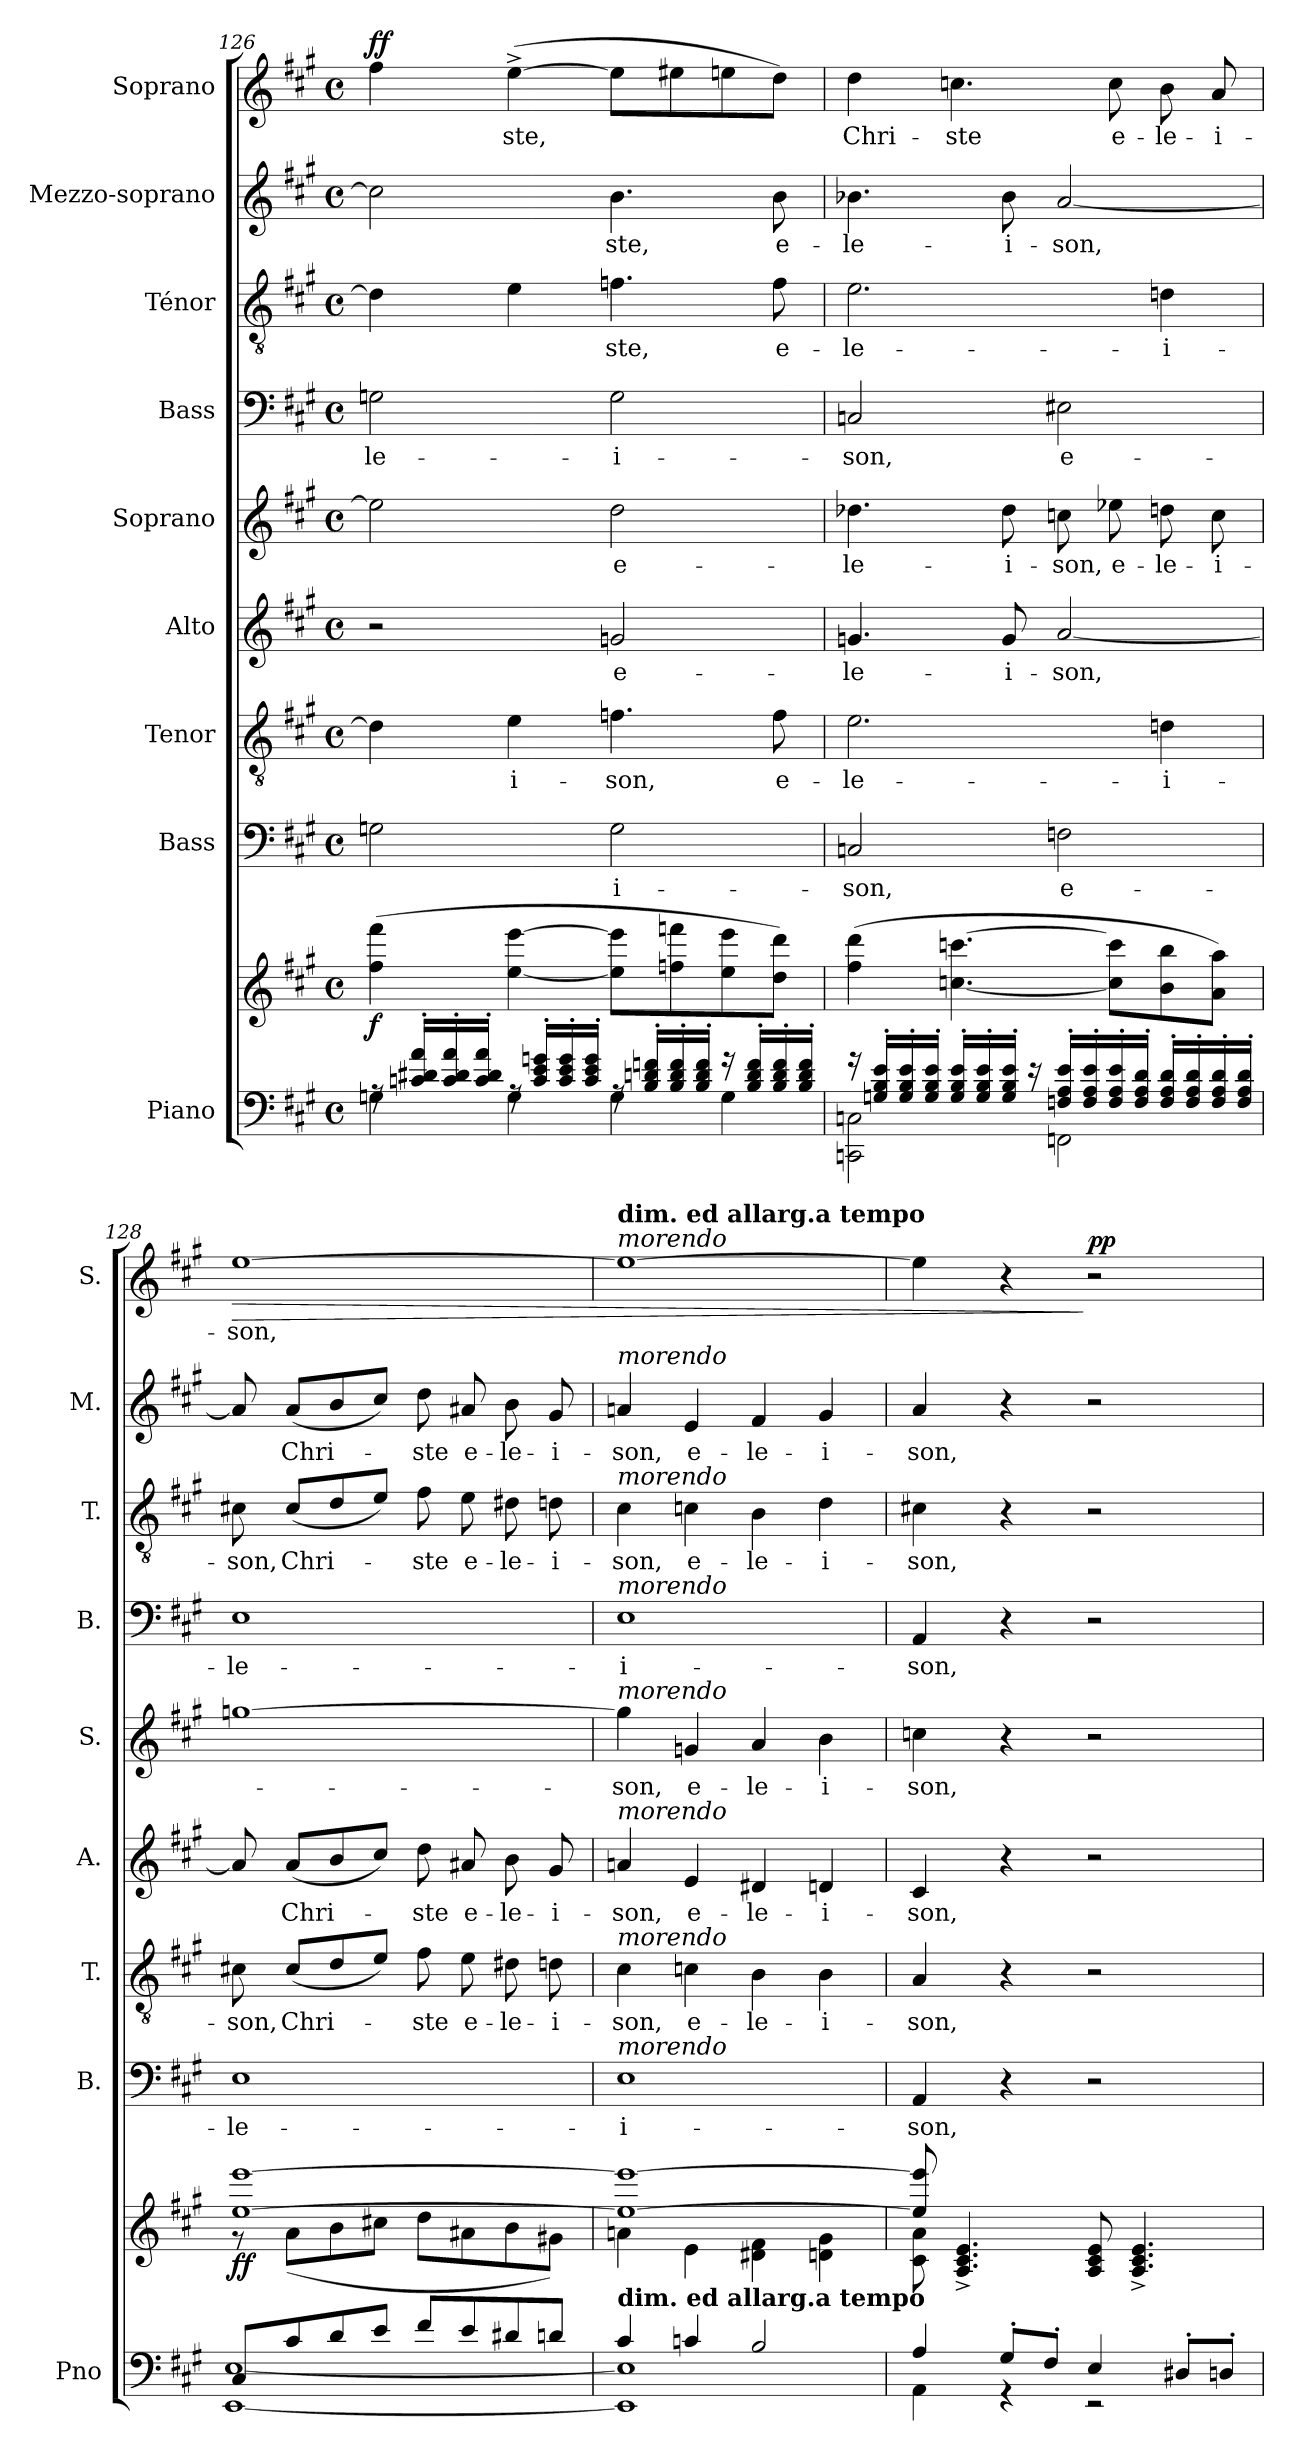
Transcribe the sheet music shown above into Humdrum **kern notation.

**kern	**kern	**dynam	**kern	**text	**kern	**text	**kern	**text	**kern	**text	**kern	**text	**kern	**text	**kern	**text	**kern	**text	**dynam
*part9	*part9	*part9	*part8	*part8	*part7	*part7	*part6	*part6	*part5	*part5	*part4	*part4	*part3	*part3	*part2	*part2	*part1	*part1	*part1
*staff10	*staff9	*staff9/10	*staff8	*staff8	*staff7	*staff7	*staff6	*staff6	*staff5	*staff5	*staff4	*staff4	*staff3	*staff3	*staff2	*staff2	*staff1	*staff1	*staff1
*I"Piano	*	*	*I"Bass	*	*I"Tenor	*	*I"Alto	*	*I"Soprano	*	*I"Bass	*	*I"Ténor	*	*I"Mezzo-soprano	*	*I"Soprano	*	*
*I'Pno	*	*	*I'B.	*	*I'T.	*	*I'A.	*	*I'S.	*	*I'B.	*	*I'T.	*	*I'M.	*	*I'S.	*	*
*clefF4	*clefG2	*	*clefF4	*	*clefGv2	*	*clefG2	*	*clefG2	*	*clefF4	*	*clefGv2	*	*clefG2	*	*clefG2	*	*
*	*	*	*	*	*	*	*	*	*ITrd1c2	*	*	*	*	*	*	*	*	*	*
*k[f#c#g#]	*k[f#c#g#]	*	*k[f#c#g#]	*	*k[f#c#g#]	*	*k[f#c#g#]	*	*k[f#]	*	*k[f#c#g#]	*	*k[f#c#g#]	*	*k[f#c#g#]	*	*k[f#c#g#]	*	*
*M4/4	*M4/4	*	*M4/4	*	*M4/4	*	*M4/4	*	*M4/4	*	*M4/4	*	*M4/4	*	*M4/4	*	*M4/4	*	*
*met(c)	*met(c)	*	*met(c)	*	*met(c)	*	*met(c)	*	*met(c)	*	*met(c)	*	*met(c)	*	*met(c)	*	*met(c)	*	*
=126	=126	=126	=126	=126	=126	=126	=126	=126	=126	=126	=126	=126	=126	=126	=126	=126	=126	=126	=126
*^	*	*	*	*	*	*	*	*	*	*	*	*	*	*	*	*	*	*	*
!	!	!	!LO:DY:b	!	!	!	!	!	!	!	!	!	!LO:LY:b	!	!	!	!	!	!	!LO:DY:a
16rA	4Gn\	(4ff#\ 4fff#\	f	2Gn\	.	4d#\]	.	2r	.	2dd-i\]	.	2Gn\	-le-	4d#\]	.	2cc\]	.	4ff#\	.	ff
16cn/' 16d#X/' 16a/'LL	.	.	.	.	.	.	.	.	.	.	.	.	.	.	.	.	.	.	.	.
16c/' 16d#/' 16a/'	.	.	.	.	.	.	.	.	.	.	.	.	.	.	.	.	.	.	.	.
16c/' 16d#/' 16a/'JJ	.	.	.	.	.	.	.	.	.	.	.	.	.	.	.	.	.	.	.	.
!	!	!	!	!	!	!	!LO:LY:b	!	!	!	!	!	!	!	!	!	!	!	!LO:LY:b	!
16rA	4G\	[4ee\ [4eee\	.	.	.	4e\	-i-	.	.	.	.	.	.	4e\	.	.	.	([4ee^\	-ste,	.
16c/' 16e/' 16gn/'LL	.	.	.	.	.	.	.	.	.	.	.	.	.	.	.	.	.	.	.	.
16c/' 16e/' 16g/'	.	.	.	.	.	.	.	.	.	.	.	.	.	.	.	.	.	.	.	.
16c/' 16e/' 16g/'JJ	.	.	.	.	.	.	.	.	.	.	.	.	.	.	.	.	.	.	.	.
!	!	!	!	!	!LO:LY:b	!	!LO:LY:b	!	!LO:LY:b	!	!LO:LY:b	!	!LO:LY:b	!	!LO:LY:b	!	!LO:LY:b	!	!	!
16rA	4G\	8ee\] 8eee\]L	.	2G\	-i-	4.fn\	-son,	2gn/	e-	2cci\	e-	2G\	-i-	4.fn\	-ste,	4.b\	-ste,	8ee\L]	.	.
16B/' 16dn/' 16fn/'LL	.	.	.	.	.	.	.	.	.	.	.	.	.	.	.	.	.	.	.	.
16B/' 16d/' 16f/'	.	8ffn\ 8fffn\	.	.	.	.	.	.	.	.	.	.	.	.	.	.	.	8ee#X\	.	.
16B/' 16d/' 16f/'JJ	.	.	.	.	.	.	.	.	.	.	.	.	.	.	.	.	.	.	.	.
16r	4G\	8ee\ 8eee\	.	.	.	.	.	.	.	.	.	.	.	.	.	.	.	8een\	.	.
16B/' 16d/' 16f/'LL	.	.	.	.	.	.	.	.	.	.	.	.	.	.	.	.	.	.	.	.
!	!	!	!	!	!	!	!LO:LY:b	!	!	!	!	!	!	!	!LO:LY:b	!	!LO:LY:b	!	!	!
16B/' 16d/' 16f/'	.	8dd\ 8ddd\J)	.	.	.	8f\	e-	.	.	.	.	.	.	8f\	e-	8b\	e-	8dd\J)	.	.
16B/' 16d/' 16f/'JJ	.	.	.	.	.	.	.	.	.	.	.	.	.	.	.	.	.	.	.	.
!!LO:PB:g=z
=127	=127	=127	=127	=127	=127	=127	=127	=127	=127	=127	=127	=127	=127	=127	=127	=127	=127	=127	=127	=127
!	!	!	!	!	!LO:LY:b	!	!LO:LY:b	!	!LO:LY:b	!	!LO:LY:b	!	!LO:LY:b	!	!LO:LY:b	!	!LO:LY:b	!	!LO:LY:b	!
16rg	2CCn\ 2Cn\	(4ff#\ 4ddd\	.	2Cn/	-son,	2.e\	-le-	4.gn/	-le-	4.cc-Xi\	-le-	2Cn/	-son,	2.e\	-le-	4.b-X\	-le-	4dd\	Chri-	.
16Gn/' 16B/' 16e/'LL	.	.	.	.	.	.	.	.	.	.	.	.	.	.	.	.	.	.	.	.
16G/' 16B/' 16e/'	.	.	.	.	.	.	.	.	.	.	.	.	.	.	.	.	.	.	.	.
16G/' 16B/' 16e/'JJ	.	.	.	.	.	.	.	.	.	.	.	.	.	.	.	.	.	.	.	.
!	!	!	!	!	!	!	!	!	!	!	!	!	!	!	!	!	!	!	!LO:LY:b	!
16G/' 16B/' 16e/'LL	.	[4.ccn\ [4.cccn\	.	.	.	.	.	.	.	.	.	.	.	.	.	.	.	4.ccn\	-ste	.
16G/' 16B/' 16e/'	.	.	.	.	.	.	.	.	.	.	.	.	.	.	.	.	.	.	.	.
!	!	!	!	!	!	!	!	!	!LO:LY:b	!	!LO:LY:b	!	!	!	!	!	!LO:LY:b	!	!	!
16G/' 16B/' 16e/'JJ	.	.	.	.	.	.	.	8g/	-i-	8cc-i\	-i-	.	.	.	.	8b-\	-i-	.	.	.
16re	.	.	.	.	.	.	.	.	.	.	.	.	.	.	.	.	.	.	.	.
!	!	!	!	!	!LO:LY:b	!	!	!	!LO:LY:b	!	!LO:LY:b	!	!LO:LY:b	!	!	!	!LO:LY:b	!	!	!
16Fn/' 16A/' 16e/'LL	2FFn\	.	.	2Fn\	e-	.	.	[2a/	-son,	8b-Xi\	-son,	2E#X\	e-	.	.	[2a/	-son,	.	.	.
16F/' 16A/' 16e/'	.	.	.	.	.	.	.	.	.	.	.	.	.	.	.	.	.	.	.	.
!	!	!	!	!	!	!	!	!	!	!	!LO:LY:b	!	!	!	!	!	!	!	!LO:LY:b	!
16F/' 16A/' 16e/'	.	8cc\] 8ccc\]L	.	.	.	.	.	.	.	8dd-Xi\	e-	.	.	.	.	.	.	8cc\	e-	.
16F/' 16A/' 16d/'JJ	.	.	.	.	.	.	.	.	.	.	.	.	.	.	.	.	.	.	.	.
!	!	!	!	!	!	!	!LO:LY:b	!	!	!	!LO:LY:b	!	!	!	!LO:LY:b	!	!	!	!LO:LY:b	!
16F/' 16A/' 16d/'LL	.	8b\ 8bb\	.	.	.	4dn\	-i-	.	.	8ccni\	-le-	.	.	4dn\	-i-	.	.	8b\	-le-	.
16F/' 16A/' 16d/'	.	.	.	.	.	.	.	.	.	.	.	.	.	.	.	.	.	.	.	.
!	!	!	!	!	!	!	!	!	!	!	!LO:LY:b	!	!	!	!	!	!	!	!LO:LY:b	!
16F/' 16A/' 16d/'	.	8a\ 8aa\J)	.	.	.	.	.	.	.	8b-i\	-i-	.	.	.	.	.	.	8a/	-i-	.
16F/' 16A/' 16d/'JJ	.	.	.	.	.	.	.	.	.	.	.	.	.	.	.	.	.	.	.	.
=128	=128	=128	=128	=128	=128	=128	=128	=128	=128	=128	=128	=128	=128	=128	=128	=128	=128	=128	=128	=128
*	*	*^	*	*	*	*	*	*	*	*	*	*	*	*	*	*	*	*	*	*
!	!	!	!	!LO:DY:b	!	!LO:LY:b	!	!LO:LY:b	!	!	!	!	!	!LO:LY:b	!	!LO:LY:b	!	!	!	!LO:LY:b	!LO:HP:b
8C#/L	[1EE [1E	[1ee [1eee	8r	ff	1E	-le-	8c#X\	-son,	8a/]	.	[1ffni	.	1E	-le-	8c#X\	-son,	8a/]	.	[1ee	-son,	>
!	!	!	!	!	!	!	!	!LO:LY:b	!	!LO:LY:b	!	!	!	!	!	!LO:LY:b	!	!LO:LY:b	!	!	!
8c#/	.	.	(8a\L	.	.	.	(>8c#/L	Chri-	(>8a/L	Chri-	.	.	.	.	(>8c#/L	Chri-	(>8a/L	Chri-	.	.	.
8d/	.	.	8b\	.	.	.	8d/	.	8b/	.	.	.	.	.	8d/	.	8b/	.	.	.	.
8e/J	.	.	8cc#X\J	.	.	.	8e/J)	.	8cc#/J)	.	.	.	.	.	8e/J)	.	8cc#/J)	.	.	.	.
!	!	!	!	!	!	!	!	!LO:LY:b	!	!LO:LY:b	!	!	!	!	!	!LO:LY:b	!	!LO:LY:b	!	!	!
8f#/L	.	.	8dd\L	.	.	.	8f#\	-ste	8dd\	-ste	.	.	.	.	8f#\	-ste	8dd\	-ste	.	.	.
!	!	!	!	!	!	!	!	!LO:LY:b	!	!LO:LY:b	!	!	!	!	!	!LO:LY:b	!	!LO:LY:b	!	!	!
8e/	.	.	8a#X\	.	.	.	8e\	e-	8a#X/	e-	.	.	.	.	8e\	e-	8a#X/	e-	.	.	.
!	!	!	!	!	!	!	!	!LO:LY:b	!	!LO:LY:b	!	!	!	!	!	!LO:LY:b	!	!LO:LY:b	!	!	!
8d#X/	.	.	8b\	.	.	.	8d#X\	-le-	8b\	-le-	.	.	.	.	8d#X\	-le-	8b\	-le-	.	.	.
!	!	!	!	!	!	!	!	!LO:LY:b	!	!LO:LY:b	!	!	!	!	!	!LO:LY:b	!	!LO:LY:b	!	!	!
8dn/J	.	.	8g#X\J)	.	.	.	8dn\	-i-	8g#/	-i-	.	.	.	.	8dn\	-i-	8g#/	-i-	.	.	.
=129	=129	=129	=129	=129	=129	=129	=129	=129	=129	=129	=129	=129	=129	=129	=129	=129	=129	=129	=129	=129	=129
!	!	!	!	!	!	!	!	!	!	!	!	!	!	!	!	!	!	!	!LO:TX:a:i:t=morendo	!	!
!	!	!	!	!	!	!	!	!	!	!	!	!	!	!	!	!	!	!	!LO:TX:a:B:t=dim. ed allarg.a tempo	!	!
!	!	!	!	!	!	!	!	!	!	!	!	!	!	!	!	!	!LO:TX:a:i:t=morendo	!	!	!	!
!	!	!	!	!	!	!	!	!	!	!	!	!	!	!	!LO:TX:a:i:t=morendo	!	!	!	!	!	!
!	!	!	!	!	!	!	!	!	!	!	!	!	!LO:TX:a:i:t=morendo	!	!	!	!	!	!	!	!
!	!	!	!	!	!	!	!	!	!	!	!LO:TX:a:i:t=morendo	!	!	!	!	!	!	!	!	!	!
!	!	!	!	!	!	!	!	!	!LO:TX:a:i:t=morendo	!	!	!	!	!	!	!	!	!	!	!	!
!	!	!	!	!	!	!	!LO:TX:a:i:t=morendo	!	!	!	!	!	!	!	!	!	!	!	!	!	!
!	!	!	!	!	!LO:TX:a:i:t=morendo	!	!	!	!	!	!	!	!	!	!	!	!	!	!	!	!
!LO:TX:a:B:t=dim. ed allarg.a tempo	!	!	!	!	!	!	!	!	!	!	!	!	!	!	!	!	!	!	!	!	!
!	!	!	!	!	!	!LO:LY:b	!	!LO:LY:b	!	!LO:LY:b	!	!LO:LY:b	!	!LO:LY:b	!	!LO:LY:b	!	!LO:LY:b	!	!	!
4c#/	1EE] 1E]	1ee_ 1eee_	4an\	.	1E	-i-	4c#\	-son,	4an/	-son,	4ffi\]	-son,	1E	-i-	4c#\	-son,	4an/	-son,	1ee_	.	.
!	!	!	!	!	!	!	!	!LO:LY:b	!	!LO:LY:b	!	!LO:LY:b	!	!	!	!LO:LY:b	!	!LO:LY:b	!	!	!
4cn/	.	.	4e\	.	.	.	4cn\	e-	4e/	e-	4fni/	e-	.	.	4cn\	e-	4e/	e-	.	.	.
!	!	!	!	!	!	!	!	!LO:LY:b	!	!LO:LY:b	!	!LO:LY:b	!	!	!	!LO:LY:b	!	!LO:LY:b	!	!	!
2B/	.	.	4d#X\ 4f#\	.	.	.	4B\	-le-	4d#X/	-le-	4gi/	-le-	.	.	4B\	-le-	4f#/	-le-	.	.	.
!	!	!	!	!	!	!	!	!LO:LY:b	!	!LO:LY:b	!	!LO:LY:b	!	!	!	!LO:LY:b	!	!LO:LY:b	!	!	!
.	.	.	4dn\ 4g#\	.	.	.	4B\	-i-	4dn/	-i-	4ai\	-i-	.	.	4d\	-i-	4g#/	-i-	.	.	.
=130	=130	=130	=130	=130	=130	=130	=130	=130	=130	=130	=130	=130	=130	=130	=130	=130	=130	=130	=130	=130	=130
!	!	!	!	!	!	!LO:LY:b	!	!LO:LY:b	!	!LO:LY:b	!	!LO:LY:b	!	!LO:LY:b	!	!LO:LY:b	!	!LO:LY:b	!	!	!
4A/	4AA\	8ee/] 8eee/]	8c#\ 8a\	.	4AA/	-son,	4A/	-son,	4c#/	-son,	4b-Xi\	-son,	4AA/	-son,	4c#X\	-son,	4a/	-son,	4ee\]	.	.
.	.	4.A/^ 4.c#/^ 4.e/^	8ryy	.	.	.	.	.	.	.	.	.	.	.	.	.	.	.	.	.	.
8G#'/L	4r	.	4ryy	.	4r	.	4r	.	4r	.	4r	.	4r	.	4r	.	4r	.	4r	.	.
8F#'/J	.	.	.	.	.	.	.	.	.	.	.	.	.	.	.	.	.	.	.	.	.
!	!	!	!	!	!	!	!	!	!	!	!	!	!	!	!	!	!	!	!	!	!LO:DY:n=1:a
4E/	2r	8A/ 8c#/ 8e/	2ryy	.	2r	.	2r	.	2r	.	2r	.	2r	.	2r	.	2r	.	2r	.	] pp
.	.	4.A/^ 4.c#/^ 4.e/^	.	.	.	.	.	.	.	.	.	.	.	.	.	.	.	.	.	.	.
8D#X'/L	.	.	.	.	.	.	.	.	.	.	.	.	.	.	.	.	.	.	.	.	.
8Dn'/J	.	.	.	.	.	.	.	.	.	.	.	.	.	.	.	.	.	.	.	.	.
*v	*v	*	*	*	*	*	*	*	*	*	*	*	*	*	*	*	*	*	*	*	*
*	*v	*v	*	*	*	*	*	*	*	*	*	*	*	*	*	*	*	*	*	*
=	=	=	=	=	=	=	=	=	=	=	=	=	=	=	=	=	=	=	=
*-	*-	*-	*-	*-	*-	*-	*-	*-	*-	*-	*-	*-	*-	*-	*-	*-	*-	*-	*-
